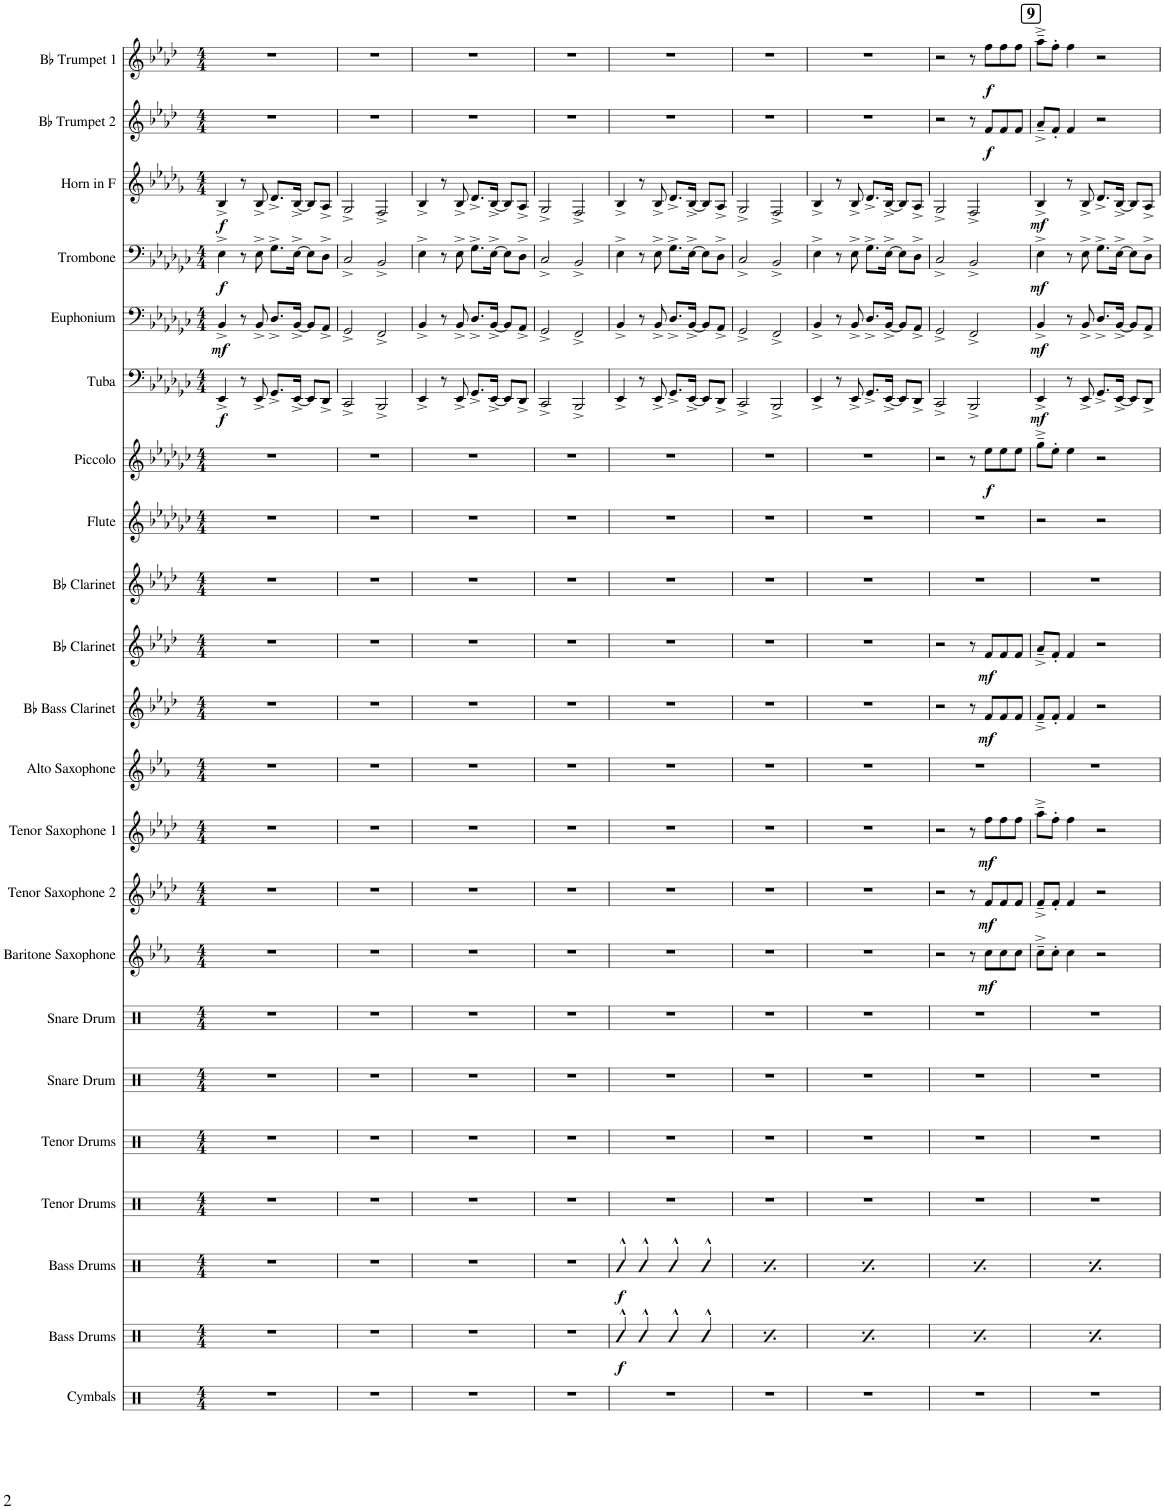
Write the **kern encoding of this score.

**kern	**kern	**dynam	**kern	**dynam	**kern	**kern	**kern	**kern	**kern	**dynam	**kern	**dynam	**kern	**dynam	**kern	**kern	**dynam	**kern	**dynam	**kern	**kern	**kern	**dynam	**kern	**dynam	**kern	**dynam	**kern	**dynam	**kern	**dynam	**kern	**dynam	**kern	**dynam
*part22	*part21	*part21	*part20	*part20	*part19	*part18	*part17	*part16	*part15	*part15	*part14	*part14	*part13	*part13	*part12	*part11	*part11	*part10	*part10	*part9	*part8	*part7	*part7	*part6	*part6	*part5	*part5	*part4	*part4	*part3	*part3	*part2	*part2	*part1	*part1
*staff22	*staff21	*staff21	*staff20	*staff20	*staff19	*staff18	*staff17	*staff16	*staff15	*staff15	*staff14	*staff14	*staff13	*staff13	*staff12	*staff11	*staff11	*staff10	*staff10	*staff9	*staff8	*staff7	*staff7	*staff6	*staff6	*staff5	*staff5	*staff4	*staff4	*staff3	*staff3	*staff2	*staff2	*staff1	*staff1
*I"Cymbals	*I"Bass Drums	*	*I"Bass Drums	*	*I"Tenor Drums	*I"Tenor Drums	*I"Snare Drum	*I"Snare Drum	*I"Baritone Saxophone	*	*I"Tenor Saxophone 2	*	*I"Tenor Saxophone 1	*	*I"Alto Saxophone	*I"Bb Bass Clarinet	*	*I"Bb Clarinet	*	*I"Bb Clarinet	*I"Flute	*I"Piccolo	*	*I"Tuba	*	*I"Euphonium	*	*I"Trombone	*	*I"Horn in F	*	*I"Bb Trumpet 2	*	*I"Bb Trumpet 1	*
*I'Cym.	*I'B.D.	*	*I'B.D.	*	*I'T.D.	*I'T.D.	*I'S.D.	*I'S.D.	*I'Bar. Sax.	*	*I'T. Sax. 2	*	*I'T. Sax. 1	*	*I'A. Sax.	*I'Bb B. Cl.	*	*I'Bb Cl.	*	*I'Bb Cl.	*I'Fl.	*I'Picc.	*	*I'Tba.	*	*I'Euph.	*	*I'Tbn.	*	*	*	*I'Bb Tpt. 2	*	*I'Bb Tpt. 1	*
*clefX	*clefX	*	*clefX	*	*clefX	*clefX	*clefX	*clefX	*clefG2	*	*clefG2	*	*clefG2	*	*clefG2	*clefG2	*	*clefG2	*	*clefG2	*clefG2	*clefG2	*	*clefF4	*	*clefF4	*	*clefF4	*	*clefG2	*	*clefG2	*	*clefG2	*
*	*	*	*	*	*	*	*	*	*Trd12c21	*	*Trd8c14	*	*Trd8c14	*	*Trd5c9	*Trd8c14	*	*Trd1c2	*	*Trd1c2	*	*Trd-7c-12	*	*	*	*	*	*	*	*Trd4c7	*	*Trd1c2	*	*Trd1c2	*
*k[]	*k[]	*	*k[]	*	*k[]	*k[]	*k[]	*k[]	*k[b-e-a-]	*	*k[b-e-a-d-]	*	*k[b-e-a-d-]	*	*k[b-e-a-]	*k[b-e-a-d-]	*	*k[b-e-a-d-]	*	*k[b-e-a-d-]	*k[b-e-a-d-g-c-]	*k[b-e-a-d-g-c-]	*	*k[b-e-a-d-g-c-]	*	*k[b-e-a-d-g-c-]	*	*k[b-e-a-d-g-c-]	*	*k[b-e-a-d-g-]	*	*k[b-e-a-d-]	*	*k[b-e-a-d-]	*
*M4/4	*M4/4	*	*M4/4	*	*M4/4	*M4/4	*M4/4	*M4/4	*M4/4	*	*M4/4	*	*M4/4	*	*M4/4	*M4/4	*	*M4/4	*	*M4/4	*M4/4	*M4/4	*	*M4/4	*	*M4/4	*	*M4/4	*	*M4/4	*	*M4/4	*	*M4/4	*
=1	=1	=1	=1	=1	=1	=1	=1	=1	=1	=1	=1	=1	=1	=1	=1	=1	=1	=1	=1	=1	=1	=1	=1	=1	=1	=1	=1	=1	=1	=1	=1	=1	=1	=1	=1
!	!	!	!	!	!	!	!	!	!	!	!	!	!	!	!	!	!	!	!	!	!	!	!	!	!LO:DY:b	!	!LO:DY:b	!	!LO:DY:b	!	!LO:DY:b	!	!	!	!
1r	1r	.	1r	.	1r	1r	1r	1r	1r	.	1r	.	1r	.	1r	1r	.	1r	.	1r	1r	1r	.	4EE-^/	f	4BB-^/	mf	4E-^\	f	4B-^/	f	1r	.	1r	.
.	.	.	.	.	.	.	.	.	.	.	.	.	.	.	.	.	.	.	.	.	.	.	.	8r	.	8r	.	8r	.	8r	.	.	.	.	.
.	.	.	.	.	.	.	.	.	.	.	.	.	.	.	.	.	.	.	.	.	.	.	.	8EE-^/	.	8BB-^/	.	8E-^\	.	8B-^/	.	.	.	.	.
.	.	.	.	.	.	.	.	.	.	.	.	.	.	.	.	.	.	.	.	.	.	.	.	8.GG-^/L	.	8.D-^/L	.	8.G-^\L	.	8.d-^/L	.	.	.	.	.
.	.	.	.	.	.	.	.	.	.	.	.	.	.	.	.	.	.	.	.	.	.	.	.	[16EE-^/Jk	.	[16BB-^/Jk	.	[16E-^\Jk	.	[16B-^/Jk	.	.	.	.	.
.	.	.	.	.	.	.	.	.	.	.	.	.	.	.	.	.	.	.	.	.	.	.	.	8EE-/L]	.	8BB-/L]	.	8E-\L]	.	8B-/L]	.	.	.	.	.
.	.	.	.	.	.	.	.	.	.	.	.	.	.	.	.	.	.	.	.	.	.	.	.	8DD-^/J	.	8AA-^/J	.	8D-^\J	.	8A-^/J	.	.	.	.	.
=2	=2	=2	=2	=2	=2	=2	=2	=2	=2	=2	=2	=2	=2	=2	=2	=2	=2	=2	=2	=2	=2	=2	=2	=2	=2	=2	=2	=2	=2	=2	=2	=2	=2	=2	=2
1r	1r	.	1r	.	1r	1r	1r	1r	1r	.	1r	.	1r	.	1r	1r	.	1r	.	1r	1r	1r	.	2CC-^/	.	2GG-^/	.	2C-^/	.	2G-^/	.	1r	.	1r	.
.	.	.	.	.	.	.	.	.	.	.	.	.	.	.	.	.	.	.	.	.	.	.	.	2BBB-^/	.	2FF^/	.	2BB-^/	.	2F^/	.	.	.	.	.
=3	=3	=3	=3	=3	=3	=3	=3	=3	=3	=3	=3	=3	=3	=3	=3	=3	=3	=3	=3	=3	=3	=3	=3	=3	=3	=3	=3	=3	=3	=3	=3	=3	=3	=3	=3
1r	1r	.	1r	.	1r	1r	1r	1r	1r	.	1r	.	1r	.	1r	1r	.	1r	.	1r	1r	1r	.	4EE-^/	.	4BB-^/	.	4E-^\	.	4B-^/	.	1r	.	1r	.
.	.	.	.	.	.	.	.	.	.	.	.	.	.	.	.	.	.	.	.	.	.	.	.	8r	.	8r	.	8r	.	8r	.	.	.	.	.
.	.	.	.	.	.	.	.	.	.	.	.	.	.	.	.	.	.	.	.	.	.	.	.	8EE-^/	.	8BB-^/	.	8E-^\	.	8B-^/	.	.	.	.	.
.	.	.	.	.	.	.	.	.	.	.	.	.	.	.	.	.	.	.	.	.	.	.	.	8.GG-^/L	.	8.D-^/L	.	8.G-^\L	.	8.d-^/L	.	.	.	.	.
.	.	.	.	.	.	.	.	.	.	.	.	.	.	.	.	.	.	.	.	.	.	.	.	[16EE-^/Jk	.	[16BB-^/Jk	.	[16E-^\Jk	.	[16B-^/Jk	.	.	.	.	.
.	.	.	.	.	.	.	.	.	.	.	.	.	.	.	.	.	.	.	.	.	.	.	.	8EE-/L]	.	8BB-/L]	.	8E-\L]	.	8B-/L]	.	.	.	.	.
.	.	.	.	.	.	.	.	.	.	.	.	.	.	.	.	.	.	.	.	.	.	.	.	8DD-^/J	.	8AA-^/J	.	8D-^\J	.	8A-^/J	.	.	.	.	.
=4	=4	=4	=4	=4	=4	=4	=4	=4	=4	=4	=4	=4	=4	=4	=4	=4	=4	=4	=4	=4	=4	=4	=4	=4	=4	=4	=4	=4	=4	=4	=4	=4	=4	=4	=4
1r	1r	.	1r	.	1r	1r	1r	1r	1r	.	1r	.	1r	.	1r	1r	.	1r	.	1r	1r	1r	.	2CC-^/	.	2GG-^/	.	2C-^/	.	2G-^/	.	1r	.	1r	.
.	.	.	.	.	.	.	.	.	.	.	.	.	.	.	.	.	.	.	.	.	.	.	.	2BBB-^/	.	2FF^/	.	2BB-^/	.	2F^/	.	.	.	.	.
=5	=5	=5	=5	=5	=5	=5	=5	=5	=5	=5	=5	=5	=5	=5	=5	=5	=5	=5	=5	=5	=5	=5	=5	=5	=5	=5	=5	=5	=5	=5	=5	=5	=5	=5	=5
!	!	!LO:DY:b	!	!LO:DY:b	!	!	!	!	!	!	!	!	!	!	!	!	!	!	!	!	!	!	!	!	!	!	!	!	!	!	!	!	!	!	!
1r	4R^^/	f	4R^^/	f	1r	1r	1r	1r	1r	.	1r	.	1r	.	1r	1r	.	1r	.	1r	1r	1r	.	4EE-^/	.	4BB-^/	.	4E-^\	.	4B-^/	.	1r	.	1r	.
.	4R^^/	.	4R^^/	.	.	.	.	.	.	.	.	.	.	.	.	.	.	.	.	.	.	.	.	8r	.	8r	.	8r	.	8r	.	.	.	.	.
.	.	.	.	.	.	.	.	.	.	.	.	.	.	.	.	.	.	.	.	.	.	.	.	8EE-^/	.	8BB-^/	.	8E-^\	.	8B-^/	.	.	.	.	.
.	4R^^/	.	4R^^/	.	.	.	.	.	.	.	.	.	.	.	.	.	.	.	.	.	.	.	.	8.GG-^/L	.	8.D-^/L	.	8.G-^\L	.	8.d-^/L	.	.	.	.	.
.	.	.	.	.	.	.	.	.	.	.	.	.	.	.	.	.	.	.	.	.	.	.	.	[16EE-^/Jk	.	[16BB-^/Jk	.	[16E-^\Jk	.	[16B-^/Jk	.	.	.	.	.
.	4R^^/	.	4R^^/	.	.	.	.	.	.	.	.	.	.	.	.	.	.	.	.	.	.	.	.	8EE-/L]	.	8BB-/L]	.	8E-\L]	.	8B-/L]	.	.	.	.	.
.	.	.	.	.	.	.	.	.	.	.	.	.	.	.	.	.	.	.	.	.	.	.	.	8DD-^/J	.	8AA-^/J	.	8D-^\J	.	8A-^/J	.	.	.	.	.
=6	=6	=6	=6	=6	=6	=6	=6	=6	=6	=6	=6	=6	=6	=6	=6	=6	=6	=6	=6	=6	=6	=6	=6	=6	=6	=6	=6	=6	=6	=6	=6	=6	=6	=6	=6
!	!	!LO:DY:b	!	!LO:DY:b	!	!	!	!	!	!	!	!	!	!	!	!	!	!	!	!	!	!	!	!	!	!	!	!	!	!	!	!	!	!	!
1r	4R^^/	f	4R^^/	f	1r	1r	1r	1r	1r	.	1r	.	1r	.	1r	1r	.	1r	.	1r	1r	1r	.	2CC-^/	.	2GG-^/	.	2C-^/	.	2G-^/	.	1r	.	1r	.
.	4R^^/	.	4R^^/	.	.	.	.	.	.	.	.	.	.	.	.	.	.	.	.	.	.	.	.	.	.	.	.	.	.	.	.	.	.	.	.
.	4R^^/	.	4R^^/	.	.	.	.	.	.	.	.	.	.	.	.	.	.	.	.	.	.	.	.	2BBB-^/	.	2FF^/	.	2BB-^/	.	2F^/	.	.	.	.	.
.	4R^^/	.	4R^^/	.	.	.	.	.	.	.	.	.	.	.	.	.	.	.	.	.	.	.	.	.	.	.	.	.	.	.	.	.	.	.	.
=7	=7	=7	=7	=7	=7	=7	=7	=7	=7	=7	=7	=7	=7	=7	=7	=7	=7	=7	=7	=7	=7	=7	=7	=7	=7	=7	=7	=7	=7	=7	=7	=7	=7	=7	=7
!	!	!LO:DY:b	!	!LO:DY:b	!	!	!	!	!	!	!	!	!	!	!	!	!	!	!	!	!	!	!	!	!	!	!	!	!	!	!	!	!	!	!
1r	4R^^/	f	4R^^/	f	1r	1r	1r	1r	1r	.	1r	.	1r	.	1r	1r	.	1r	.	1r	1r	1r	.	4EE-^/	.	4BB-^/	.	4E-^\	.	4B-^/	.	1r	.	1r	.
.	4R^^/	.	4R^^/	.	.	.	.	.	.	.	.	.	.	.	.	.	.	.	.	.	.	.	.	8r	.	8r	.	8r	.	8r	.	.	.	.	.
.	.	.	.	.	.	.	.	.	.	.	.	.	.	.	.	.	.	.	.	.	.	.	.	8EE-^/	.	8BB-^/	.	8E-^\	.	8B-^/	.	.	.	.	.
.	4R^^/	.	4R^^/	.	.	.	.	.	.	.	.	.	.	.	.	.	.	.	.	.	.	.	.	8.GG-^/L	.	8.D-^/L	.	8.G-^\L	.	8.d-^/L	.	.	.	.	.
.	.	.	.	.	.	.	.	.	.	.	.	.	.	.	.	.	.	.	.	.	.	.	.	[16EE-^/Jk	.	[16BB-^/Jk	.	[16E-^\Jk	.	[16B-^/Jk	.	.	.	.	.
.	4R^^/	.	4R^^/	.	.	.	.	.	.	.	.	.	.	.	.	.	.	.	.	.	.	.	.	8EE-/L]	.	8BB-/L]	.	8E-\L]	.	8B-/L]	.	.	.	.	.
.	.	.	.	.	.	.	.	.	.	.	.	.	.	.	.	.	.	.	.	.	.	.	.	8DD-^/J	.	8AA-^/J	.	8D-^\J	.	8A-^/J	.	.	.	.	.
=8	=8	=8	=8	=8	=8	=8	=8	=8	=8	=8	=8	=8	=8	=8	=8	=8	=8	=8	=8	=8	=8	=8	=8	=8	=8	=8	=8	=8	=8	=8	=8	=8	=8	=8	=8
!	!	!LO:DY:b	!	!LO:DY:b	!	!	!	!	!	!	!	!	!	!	!	!	!	!	!	!	!	!	!	!	!	!	!	!	!	!	!	!	!	!	!
1r	4R^^/	f	4R^^/	f	1r	1r	1r	1r	2r	.	2r	.	2r	.	1r	2r	.	2r	.	1r	1r	2r	.	2CC-^/	.	2GG-^/	.	2C-^/	.	2G-^/	.	2r	.	2r	.
.	4R^^/	.	4R^^/	.	.	.	.	.	.	.	.	.	.	.	.	.	.	.	.	.	.	.	.	.	.	.	.	.	.	.	.	.	.	.	.
.	4R^^/	.	4R^^/	.	.	.	.	.	8r	.	8r	.	8r	.	.	8r	.	8r	.	.	.	8r	.	2BBB-^/	.	2FF^/	.	2BB-^/	.	2F^/	.	8r	.	8r	.
!	!	!	!	!	!	!	!	!	!	!LO:DY:b	!	!LO:DY:b	!	!LO:DY:b	!	!	!LO:DY:b	!	!LO:DY:b	!	!	!	!LO:DY:b	!	!	!	!	!	!	!	!	!	!LO:DY:b	!	!LO:DY:b
.	.	.	.	.	.	.	.	.	8cc\L	mf	8f/L	mf	8ff\L	mf	.	8f/L	mf	8f/L	mf	.	.	8ee-\L	f	.	.	.	.	.	.	.	.	8f/L	f	8ff\L	f
.	4R^^/	.	4R^^/	.	.	.	.	.	8cc\	.	8f/	.	8ff\	.	.	8f/	.	8f/	.	.	.	8ee-\	.	.	.	.	.	.	.	.	.	8f/	.	8ff\	.
.	.	.	.	.	.	.	.	.	8cc\J	.	8f/J	.	8ff\J	.	.	8f/J	.	8f/J	.	.	.	8ee-\J	.	.	.	.	.	.	.	.	.	8f/J	.	8ff\J	.
!!LO:REH:place=s1:a:B:cj:fs=14:t=9
=9	=9	=9	=9	=9	=9	=9	=9	=9	=9	=9	=9	=9	=9	=9	=9	=9	=9	=9	=9	=9	=9	=9	=9	=9	=9	=9	=9	=9	=9	=9	=9	=9	=9	=9	=9
!	!	!LO:DY:b	!	!LO:DY:b	!	!	!	!	!	!	!	!	!	!	!	!	!	!	!	!	!	!	!	!	!LO:DY:b	!	!LO:DY:b	!	!LO:DY:b	!	!LO:DY:b	!	!	!	!
1r	4R^^/	f	4R^^/	f	1r	1r	1r	1r	8cc~^\L	.	8f~^/L	.	8aa-~^\L	.	1r	8f~^/L	.	8a-~^/L	.	1r	2r	8gg-~^\L	.	4EE-^/	mf	4BB-^/	mf	4E-^\	mf	4B-^/	mf	8a-~^/L	.	8aa-~^\L	.
.	.	.	.	.	.	.	.	.	8cc'\J	.	8f'/J	.	8ff'\J	.	.	8f'/J	.	8f'/J	.	.	.	8ee-'\J	.	.	.	.	.	.	.	.	.	8f'/J	.	8ff'\J	.
.	4R^^/	.	4R^^/	.	.	.	.	.	4cc\	.	4f/	.	4ff\	.	.	4f/	.	4f/	.	.	.	4ee-\	.	8r	.	8r	.	8r	.	8r	.	4f/	.	4ff\	.
.	.	.	.	.	.	.	.	.	.	.	.	.	.	.	.	.	.	.	.	.	.	.	.	8EE-^/	.	8BB-^/	.	8E-^\	.	8B-^/	.	.	.	.	.
.	4R^^/	.	4R^^/	.	.	.	.	.	2r	.	2r	.	2r	.	.	2r	.	2r	.	.	2r	2r	.	8.GG-^/L	.	8.D-^/L	.	8.G-^\L	.	8.d-^/L	.	2r	.	2r	.
.	.	.	.	.	.	.	.	.	.	.	.	.	.	.	.	.	.	.	.	.	.	.	.	[16EE-^/Jk	.	[16BB-^/Jk	.	[16E-^\Jk	.	[16B-^/Jk	.	.	.	.	.
.	4R^^/	.	4R^^/	.	.	.	.	.	.	.	.	.	.	.	.	.	.	.	.	.	.	.	.	8EE-/L]	.	8BB-/L]	.	8E-\L]	.	8B-/L]	.	.	.	.	.
.	.	.	.	.	.	.	.	.	.	.	.	.	.	.	.	.	.	.	.	.	.	.	.	8DD-^/J	.	8AA-^/J	.	8D-^\J	.	8A-^/J	.	.	.	.	.
=	=	=	=	=	=	=	=	=	=	=	=	=	=	=	=	=	=	=	=	=	=	=	=	=	=	=	=	=	=	=	=	=	=	=	=
*-	*-	*-	*-	*-	*-	*-	*-	*-	*-	*-	*-	*-	*-	*-	*-	*-	*-	*-	*-	*-	*-	*-	*-	*-	*-	*-	*-	*-	*-	*-	*-	*-	*-	*-	*-
